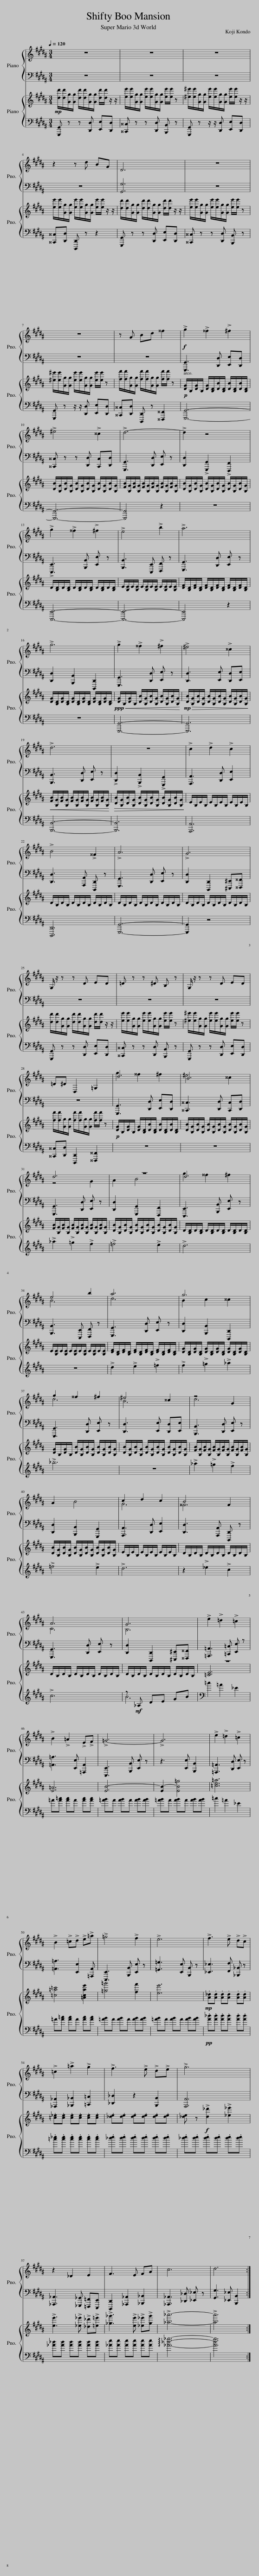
X:1
%%score { ( 1 3 ) | 2 } { 4 | ( 5 6 ) }
L:1/8
Q:1/4=120
M:3/4
I:linebreak $
K:B
V:1 treble
V:3 treble
V:2 bass
V:4 treble
V:5 bass
V:6 bass
V:1
 z6 | z6 | z6 |$ z2 z d BG | D6 | %5
 z6 |$ z6 | z G Bd ^^f2 |!f! !>!g2 !>!^^f2 !>!^f2 |$ !>!^e4 !>!^^c2 | %10
 !>!d6- | !>!d2 z4 |$ !>!g2 !>!^^f2 !>!^f2 | !>!e4 !>!b2 | !>!a6 |$ %15
 !>!g6 | !>!g2 !>!^^f2 !>!^f2 | !>!^e4 !>!^^c2 |$ !>!d6 | z6 | %20
 !>!c2 !>!d2 !>!c2 |$ !>!B4 !>!^^F2 | !>!A6 | !>!G6 |$ G,/ z/ z z D ED | %25
 =D z z ^D B, z | G,/ z/ z z D ED |$ =D^D D,2 =G,2 | d6 | B6 |$ %30
 d6 | z6 | d6 |$ e4 b2 | a6 | %35
 g6 |$ g2 ^^f2 ^f2 | ^e4 ^^c2 | z4 G2 |$ A2 B4 | %40
 c2 d2 c2 | B4 ^^F2 |$ A6 | G6 | !>!e2 !>!=d2 !>!=c2 |$ %45
 !>!B2 !>!=A2 !>!E!>!F | !>!=G6- | !>!G6 | !>!e2 !>!=d2 !>!=c2 |$ !>!B2 !>!=c!>!d !>!e!>!=a | %50
 !>!=g4 !>!f2 | !>!e6 | !>!f3 !>!e !>!d!>!c |$ !>!=c2 !>!=a2 !>!g2 | !>!f3 !>!e !>!d!>!e | %55
 !>!g6 |$ z2 _D2 E2 | F3 E FA | c6 | d6 :| %60
V:2
 z6 | z6 | z6 |$ z6 | [G,,G,]6 | %5
 z6 |$ z6 | z6 | [G,,,G,,]3 [D,,D,] [E,,E,][D,,D,] |$ [^^C,,^^C,] z z [D,,D,] [C,,C,][D,,D,] | %10
 [G,,,G,,]3 [D,,D,] [E,,E,] z | [D,,D,]2 !>![G,,,G,,]2 !>![F,,,F,,]2 |$ !>![E,,,E,,]3 [B,,,B,,] [E,,E,] z | [B,,,B,,]3 [E,,,E,,] [F,,,F,,] z | [G,,,G,,]3 [D,,D,] [E,,E,] z |$ %15
 [D,,D,]2 [B,,,B,,]2 [D,,,D,,]2 | [G,,,G,,]3 [D,,D,] [E,,E,] z | [D,,D,]3 [E,,E,] [D,,D,][E,,E,] |$ [B,,,B,,]3 [D,,D,] [E,,E,] z | !>![D,,D,]2 !>![B,,,B,,]2 !>![G,,,G,,]2 | %20
 [A,,,A,,]3 [D,,D,] [E,,E,]2 |$ [D,,D,]3 [A,,,A,,] [D,,,D,,] z | [G,,,G,,]3 [D,,D,] [E,,E,] z | [D,,D,]2 [D,,,D,,]2 [^E,,,^E,,][^^F,,,^^F,,] |$ z6 | %25
 z6 | z6 |$ z6 | [G,,,G,,]3 [D,,D,] [E,,E,][D,,D,] | [^^C,,^^C,]3 [D,,D,] [C,,C,][D,,D,] |$ %30
 [G,,,G,,]3 [D,,D,] [E,,E,] z | [D,,D,]2 [G,,,G,,]2 [F,,,F,,]2 | [E,,,E,,]3 [B,,,B,,] [E,,E,] z |$ [B,,,B,,]3 [E,,,E,,] [F,,,F,,] z | [G,,,G,,]3 [D,,D,] [E,,E,] z | %35
 [D,,D,]2 [B,,,B,,]2 [D,,,D,,]2 |$ [G,,,G,,]3 [D,,D,] [E,,E,] z | [D,,D,]3 [E,,E,] [D,,D,][E,,E,] | [B,,,B,,]3 [D,,D,] [E,,E,] z |$ [D,,D,]2 [B,,,B,,]2 [G,,,G,,]2 | %40
 [A,,,A,,]3 [D,,D,] [E,,E,]2 | [D,,D,]3 [A,,,A,,] [D,,,D,,] z |$ [G,,,G,,]3 [D,,D,] [E,,E,] z | [D,,D,]2 [D,,,D,,]2 [^E,,,^E,,][^^F,,,^^F,,] | [=A,,,=A,,]3 [=C,,=C,] [E,,E,] z |$ %45
 [=A,,=A,]3 [E,,E,] [=A,,,A,,]2 | [E,,,E,,]3 [B,,,B,,] [E,,E,] z | z3 [E,,E,] [B,,,B,,]2 | [=A,,,=A,,]3 [D,,D,] [E,,E,] z |$ [=A,,=A,]3 [E,,E,]2 [=A,,,A,,] | %50
 [E,,,E,,]3 [B,,,B,,] [E,,E,] z | [=G,,=G,]3 [E,,E,] [B,,,B,,] z | [_E,,_E,]3 [F,,F,] [_B,,,_B,,] z |$ [_A,,,_A,,]2 [_B,,,_B,,]2 [=C,,=C,]2 | [_D,,_D,]2 z2 [B,,,B,,]2 | %55
 [A,,,A,,]6 |$ [_A,,,_A,,]3 [_G,,,_G,,] [=F,,,=F,,][E,,,E,,] | [D,,,D,,]2 [_A,,,_A,,]2 [_B,,,_B,,]2 | [_A,,,_A,,]3 [_D,,_D,] [_E,,_E,] z | [G,,G,]3 [_E,,_E,] [B,,,B,,]2 :| %60
V:3
 x6 | x6 | x6 |$ x6 | x6 | %5
 x6 |$ x6 | x6 | x6 |$ x6 | %10
 x6 | x6 |$ x6 | x6 | x6 |$ %15
 x6 | x6 | x6 |$ x6 | x6 | %20
 x6 |$ x6 | x6 | x6 |$ x6 | %25
 x6 | x6 |$ x6 | g2 ^^f2 ^f2 | ^e4 ^^c2 |$ %30
 z4 G2 | A2 B4 | g2 ^^f2 ^f2 |$ B6 | d6 | %35
 B2 c2 ^^c2 |$ d6 | B6 | d6 |$ x6 | %40
 G6 | ^^F6 |$ C6 | B,6 | x6 |$ %45
 x6 | x6 | x6 | x6 |$ x6 | %50
 x6 | x6 | x6 |$ x6 | x6 | %55
 x6 |$ x6 | x6 | x6 | x6 :| %60
V:4
!mp! [dd']/[dd']/[Gg]/[Gg]/ [dd']/[dd']/[Gg]/[Gg]/ [dd']/[dd']/ z/ z/ | [ee']/[ee']/[Gg]/[Gg]/ [ee']/[ee']/[Gg]/[Gg]/ [ee']/[ee']/ z | [^e^e']/[ee']/[Gg]/[Gg]/ [ee']/[ee']/[Gg]/[Gg]/ [ee']/[ee']/ z/ z/ |$ [ee']/[ee']/[Gg]/[Gg]/ [ee']/[ee']/[Gg]/[Gg]/ [ee']/[ee']/ z/ z/ | [dd']/[dd']/[Gg]/[Gg]/ [dd']/[dd']/[Gg]/[Gg]/ [dd']/[dd']/ z/ z/ | %5
 [ee']/[ee']/[Gg]/[Gg]/ [ee']/[ee']/[Gg]/[Gg]/ [ee']/[ee']/ z |$ [^e^e']/[ee']/[Gg]/[Gg]/ [ee']/[ee']/[Gg]/[Gg]/ [ee']/[ee']/ z | [ff']/[ff']/[Gg]/[Gg]/ [ff']/[ff']/[Gg]/[Gg]/ [ff']/[ff']/ z |!p! [DG]/B,/[DG]/B,/ [DG]/[B,D]/[DB]/[B,D]/ [DB]/[B,D]/[DB]/[B,D]/ |$ [DB]/[B,G]/[DB]/[B,G]/ [DB]/[B,G]/[DB]/[B,G]/ [DB]/[B,G]/[DB]/[B,G]/ | %10
 [FB]/[B,G]/[FB]/[B,G]/ [FB]/[B,G]/[FB]/[B,G]/ [FB]/[B,G]/[FB]/[B,G]/ | [DB]/[B,G]/[DB]/[B,G]/ [DB]/[B,G]/[DB]/[B,G]/ [DB]/[B,G]/[DB]/[B,G]/ |$ D/[B,D]/D/[B,D]/ D/[B,D]/D/[B,D]/ D/[B,D]/D/[B,D]/ | E/[B,E]/E/[B,E]/ E/[B,E]/E/[B,E]/ E/[B,E]/E/[B,E]/ | [DF]/[B,D]/[DF]/[B,D]/ [DF]/[B,D]/[DF]/[B,D]/ [DF]/[B,D]/[DF]/[B,D]/ |$ %15
 [DG]/[B,D]/[DG]/[B,D]/ [DG]/[B,D]/[DG]/[B,D]/ [DG]/[B,D]/[DG]/[B,D]/ |!ppp!!<(! [DG]/B,/[DG]/B,/ [DB]/[B,G]/[DB]/[B,G]/ [DB]/[B,G]/[DB]/[B,G]/!<)! |!mp!!>(! [DB]/[B,G]/[DB]/[B,G]/ [DB]/[B,G]/[DB]/[B,G]/ [DB]/[B,G]/[DB]/[B,G]/!>)! |$!<(! [FB]/[B,G]/[FB]/[B,G]/ [FB]/[B,G]/[FB]/[B,G]/ [FB]/[B,G]/[FB]/[B,G]/!<)! |!>(! [DB]/[B,G]/[DB]/[B,G]/ [DB]/[B,G]/[DB]/[B,G]/ [DB]/[B,G]/[DB]/[B,G]/!>)! | %20
 E/B,/E/B,/ E/B,/E/B,/ E/B,/E/B,/ |$ D/B,/D/B,/ D/B,/D/B,/ D/B,/D/B,/ | D/B,/D/B,/ D/B,/D/B,/ D/B,/D/B,/ | D/B,/D/B,/ D/B,/D/B,/ D/B,/D/B,/ |$ [dd']/[dd']/[Gg]/[Gg]/ [dd']/[dd']/[Gg]/[Gg]/ [dd']/[dd']/ z/ z/ | %25
 [ee']/[ee']/[Gg]/[Gg]/ [ee']/[ee']/[Gg]/[Gg]/ [ee']/[ee']/ z | [^e^e']/[ee']/[Gg]/[Gg]/ [ee']/[ee']/[Gg]/[Gg]/ [ee']/[ee']/ z |$ [ff']/[ff']/[Gg]/[Gg]/ [ff']/[ff']/[Gg]/[Gg]/ [ff']/[ff']/ z |!p! [DG]/B,/[DG]/B,/ [DG]/[B,D]/[DB]/[B,D]/ [DB]/[B,D]/[DB]/[B,D]/ | [DB]/[B,G]/[DB]/[B,G]/ [DB]/[B,G]/[DB]/[B,G]/ [DB]/[B,G]/[DB]/[B,G]/ |$ %30
 [FB]/[B,G]/[FB]/[B,G]/ [FB]/[B,G]/[FB]/[B,G]/ [FB]/[B,G]/[FB]/[B,G]/ | [DB]/[B,G]/[DB]/[B,G]/ [DB]/[B,G]/[DB]/[B,G]/ [DB]/[B,G]/[DB]/[B,G]/ | D/[B,D]/D/[B,D]/ D/[B,D]/D/[B,D]/ D/[B,D]/D/[B,D]/ |$ E/[B,E]/E/[B,E]/ E/[B,E]/E/[B,E]/ E/[B,E]/E/[B,E]/ | [DF]/[B,D]/[DF]/[B,D]/ [DF]/[B,D]/[DF]/[B,D]/ [DF]/[B,D]/[DF]/[B,D]/ | %35
 [DG]/[B,D]/[DG]/[B,D]/ [DG]/[B,D]/[DG]/[B,D]/ [DG]/[B,D]/[DG]/[B,D]/ |$ [DG]/B,/[DG]/B,/ [DB]/[B,G]/[DB]/[B,G]/ [DB]/[B,G]/[DB]/[B,G]/ | [DB]/[B,G]/[DB]/[B,G]/ [DB]/[B,G]/[DB]/[B,G]/ [DB]/[B,G]/[DB]/[B,G]/ | [FB]/[B,G]/[FB]/[B,G]/ [FB]/[B,G]/[FB]/[B,G]/ [FB]/[B,G]/[FB]/[B,G]/ |$ [DB]/[B,G]/[DB]/[B,G]/ [DB]/[B,G]/[DB]/[B,G]/ [DB]/[B,G]/[DB]/[B,G]/ | %40
 E/B,/E/B,/ E/B,/E/B,/ E/B,/E/B,/ | D/B,/D/B,/ D/B,/D/B,/ D/B,/D/B,/ |$ D/B,/D/B,/ D/B,/D/B,/ D/B,/D/B,/ | D/B,/D/B,/ D/B,/D/B,/ D/B,/D/B,/ | [=CE]6 |$ %45
 [E=A]6 | [EB-]6 | [EB-]2 [EB=g]4 | [=ce=a]6 |$ [=c=a=c']4 [=Acae']2 | %50
 [=g=g']4 [ff']2 | [ee']6 |!mp! .[A_d].[Ad] .[Ad].[Ad] .[Ad].[Ad] |$ .[=c_e].[ce] .[ce].[ce] .[ce].[ce] | .[_de].[de] .[de].[de] .[de].[de] | %55
 [_de] z!f! !>![d_d']2 !>![_e_e']2 |$ !>![ee']3 !>![_e_e'] !>![_d_d']!>![=e=e'] | !>![_g_g']3 !>![ee'] !>![_e_e']!>![gg'] | !>![_a_a']6- | !>![aa']6 :| %60
V:5
 [G,,,G,,] z z [D,,D,] [E,,E,][D,,D,] | [^^C,,^^C,] z z [D,,D,] [B,,,B,,] z | [G,,,G,,] z z/ z/ [D,,D,] [E,,E,][D,,D,] |$ [^^C,,^^C,][D,,D,] [D,,,D,,] z z2 | [G,,,G,,] z z [D,,D,] [E,,E,][D,,D,] | %5
 [^^C,,^^C,] z z [D,,D,] [B,,,B,,] z |$ [G,,,G,,] z z/ z/ [D,,D,] [E,,E,][D,,D,] | [^^C,,^^C,][D,,D,] [D,,,D,,] z [^^F,,,^^F,,]2 | [G,,,G,,]6- |$ [G,,,G,,]6- | %10
 [G,,,G,,]4 z2 | z6 |$ [E,,,E,,]6- | [E,,,E,,]6- | [E,,,E,,]4 z2 |$ %15
 z6 | [G,,,G,,]6- | [G,,,G,,]6 |$ [B,,,B,,]6- | [B,,,B,,]6 | %20
 [A,,,A,,]6 |$ [D,,,D,,]6 | [G,,,G,,]6- | [G,,,G,,]2 z4 |$ [G,,,G,,] z z [D,,D,] [E,,E,][D,,D,] | %25
 [^^C,,^^C,] z z [D,,D,] [B,,,B,,] z | [G,,,G,,] z z [D,,D,] [E,,E,][D,,D,] |$ [^^C,,^^C,][D,,D,] [D,,,D,,]2 [^^F,,,^^F,,]2 | z6 | z6 |$ %30
 !>!_a2 !>!=g2 !>!f2 | !>!=f4 !>!e2 | !>!d6 |$ z6 | !>!d2 !>!e2 !>!=f2 | %35
 !>!f2 !>!=g2 !>!_a2 |$ !>!_b6 | z6 | !>!_a2 !>!=g2 !>!f2 |$ !>!=f4 !>!e2 | %40
 !>!d6 | z2 !>!_e2 !>!c2 |$ !>!c6 | z!mf! _A, DE GB | =c2 =A2 _E2 |$ %45
 =A[A=c] [Ac]A [Ac][Ac] | [=AB]A [AB]A [AB][AB] | [=AB]A [AB]A [AB][AB] | =c2 =A2 _E2 |$ =A[A=c] [Ac]A [Ac][Ac] | %50
 [=AB]A [AB]A [AB][AB] | [=AB]A [AB]A [AB][AB] |!pp! .[A_d].[Ad] .[Ad].[Ad] .[Ad].[Ad] |$ .[=c_e].[ce] .[ce].[ce] .[ce].[ce] | .[_de].[de] .[de].[de] .[de].[de] | %55
 .[_de].[de] .[de].[de] .[de].[de] |$ [_A_d][Ad] [Ad][Ad] [Ad][Ad] | [_Ae][Ae] [Ae][Ae] [Ae][Ae] | !arpeggio![_A_d_g]6- | [Adg]6 :| %60
V:6
 x6 | x6 | x6 |$ x6 | x6 | %5
 x6 |$ x6 | x6 | x6 |$ x6 | %10
 x6 | x6 |$ x6 | x6 | x6 |$ %15
 x6 | x6 | x6 |$ x6 | x6 | %20
 x6 |$ x6 | x6 | x6 |$ x6 | %25
 x6 | x6 |$ x6 | x6 | x6 |$ %30
 x6 | x6 | x6 |$ x6 | x6 | %35
 x6 |$ x6 | x6 | x6 |$ x6 | %40
 x6 | x6 |$ x6 | B6 | x6 |$ %45
 x6 | x6 | x6 | x6 |$ x6 | %50
 x6 | x6 | x6 |$ x6 | x6 | %55
 x6 |$ x6 | x6 | x6 | x6 :| %60
